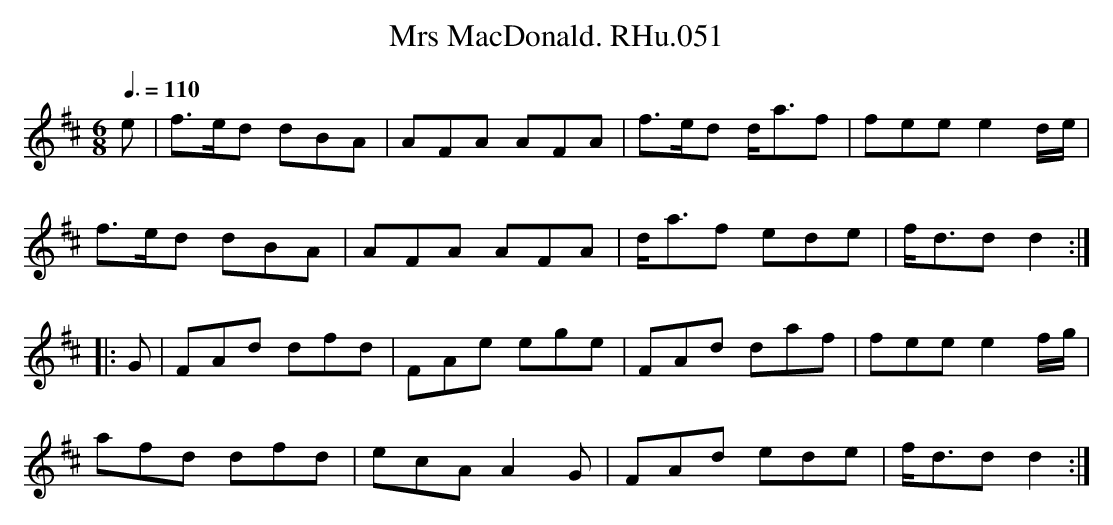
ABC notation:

X:1
T:Mrs MacDonald. RHu.051
L:1/8
M:6/8
Q:3/8=110
K:D
e|f>ed dBA|AFA AFA|f>ed d<af|fee e2d/e/|!
f>ed dBA|AFA AFA|d<af ede|f<dd d2::!
G|FAd dfd|FAe ege|FAd daf|feee2f/g/|!
afd dfd|ecA A2G|FAd ede|f<dd d2:|
